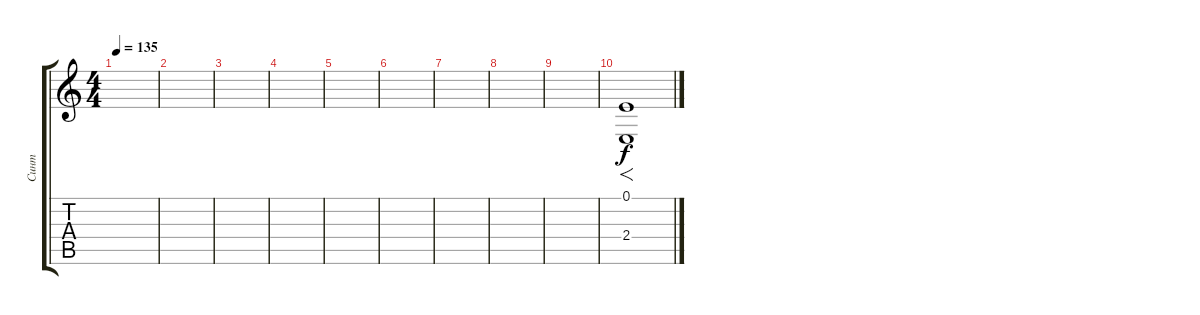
\track ("Синт" "Синт") {instrument stringensemble1}
\staff {score tabs}
\tuning (E4 B3 G3 D3 A2 E2) {hide}
\ts (4 4)
\tempo 135
\clef g2
\ks c
|
|
|
|
|
|
|
|
|
(0.1 2.4).1{f}
